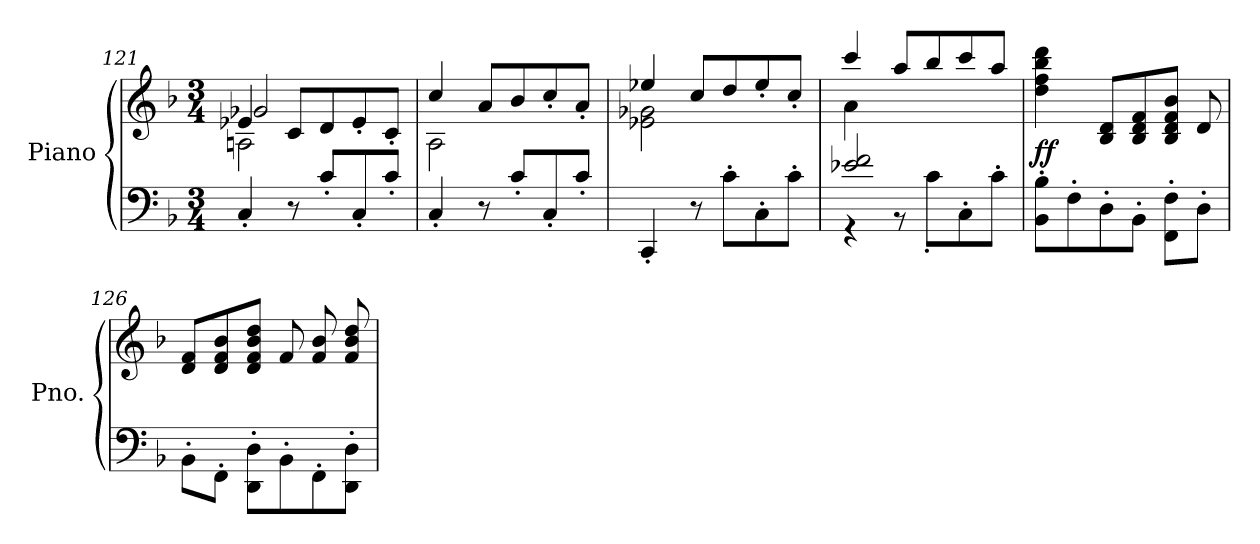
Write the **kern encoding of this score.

**kern	**kern	**dynam
*part1	*part1	*part1
*staff2	*staff1	*staff1/2
*I"Piano	*	*
*I'Pno.	*	*
*clefF4	*clefG2	*
*k[b-]	*k[b-]	*
*M3/4	*M3/4	*
=121	=121	=121
*	*^	*
*	*	*^	*
4C'/	4e-X/	2An\	2g-X/	.
8r	8c/L	.	.	.
8c'/L	8d/	.	.	.
8C'/	8e-'/	4rcyy	4rddyy	.
8c'/J	8c'/J	.	.	.
*	*	*v	*v	*
=122	=122	=122	=122
4C'/	4cc/	2A\	.
8r	8a/L	.	.
8c'/L	8b-/	.	.
8C'/	8cc'/	4ryy	.
8c'/J	8a'/J	.	.
=123	=123	=123	=123
4CC'/	4ee-X/	2e-X\ 2g-X\	.
8r	8cc/L	.	.
8c'\L	8dd/	.	.
8C'\	8ee-'/	4ryy	.
8c'\J	8cc'/J	.	.
=124	=124	=124	=124
*^	*	*	*
2e-X/ 2f/	4r	4ccc/	4a\	.
.	8r	8aa/L	2ryy	.
.	8c'\L	8bb-/	.	.
4rcyy	8C'\	8ccc/	.	.
.	8c'\J	8aa/J	.	.
*	*	*v	*v	*
=125	=125	=125	=125
!	!	!	!LO:DY:a=2
*v	*v	*	*
8BB-\' 8B-\'L	4dd\ 4ff\ 4bb-\ 4ddd\	ff
8F'\	.	.
8D'\	8B-/ 8d/L	.
8BB-'\J	8B-/ 8d/ 8f/	.
8FF\' 8F\'L	8B-/ 8d/ 8f/ 8b-/J	.
8D'\J	8d/	.
!!LO:LB:g=z
=126	=126	=126
8BB-'\L	8d/ 8f/L	.
8FF'\J	8d/ 8f/ 8b-/	.
8DD\' 8D\'L	8d/ 8f/ 8b-/ 8dd/J	.
8BB-'\	8f/L	.
8FF'\	8f/ 8b-/	.
8DD\' 8D\'J	8f/ 8b-/ 8dd/	.
=	=	=
*-	*-	*-
